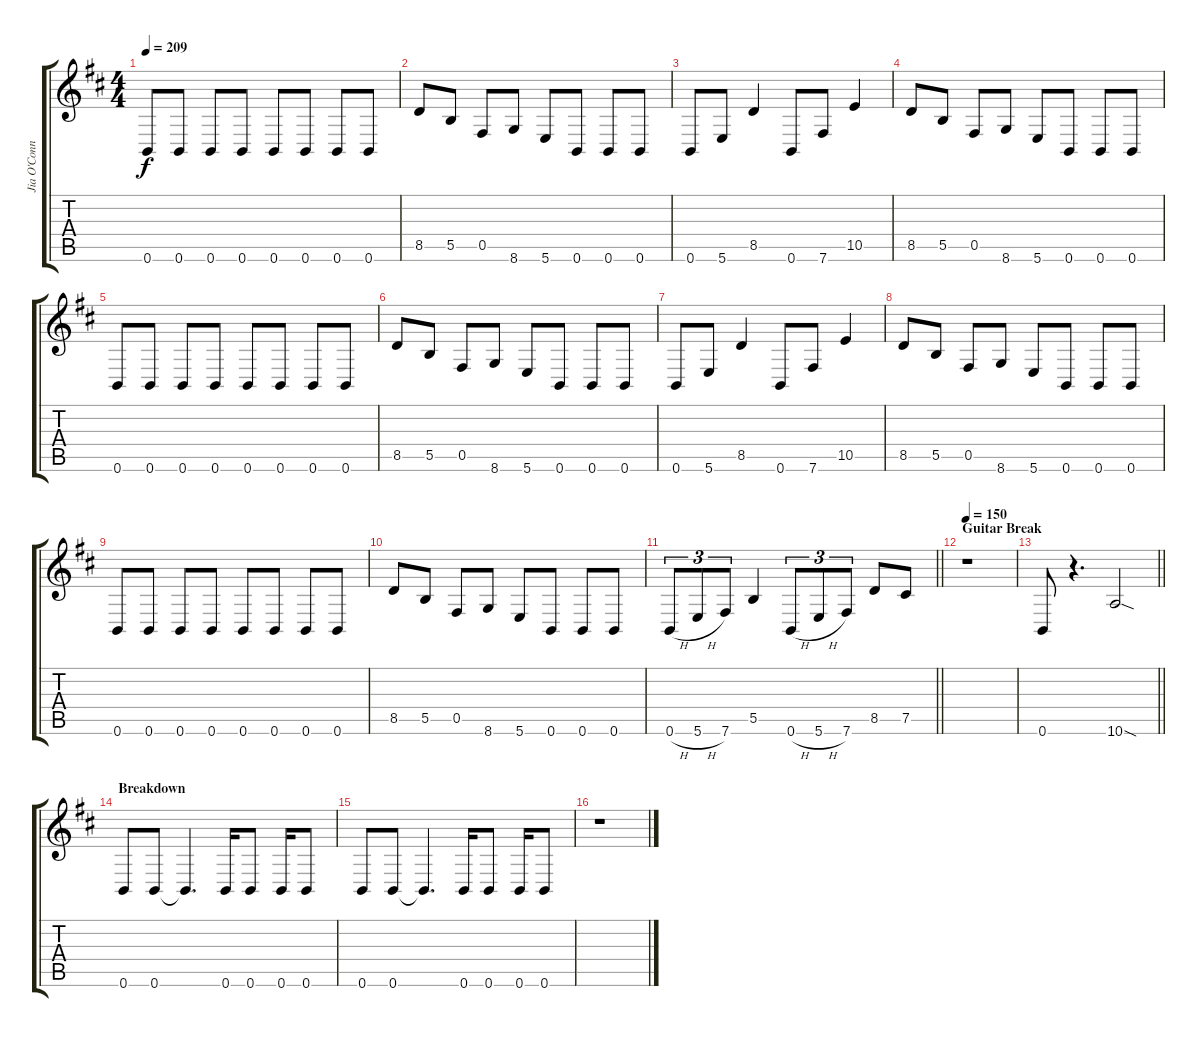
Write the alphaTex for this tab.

\track ("Jia O'Conner" "Jia O'Conn") {instrument electricbasspick}
\staff {score tabs}
\tuning (Db4 Ab3 E3 B2 Gb2 B1) {hide}
\ts (4 4)
\tempo 209
\clef g2
\ks d
0.6.8{dy f} 0.6.8 0.6.8 0.6.8 0.6.8 0.6.8 0.6.8 0.6.8 |
8.5.8 5.5.8 0.5.8 8.6.8 5.6.8 0.6.8 0.6.8 0.6.8 |
0.6.8 5.6.8 8.5.4 0.6.8 7.6.8 10.5.4 |
8.5.8 5.5.8 0.5.8 8.6.8 5.6.8 0.6.8 0.6.8 0.6.8 |
0.6.8 0.6.8 0.6.8 0.6.8 0.6.8 0.6.8 0.6.8 0.6.8 |
8.5.8 5.5.8 0.5.8 8.6.8 5.6.8 0.6.8 0.6.8 0.6.8 |
0.6.8 5.6.8 8.5.4 0.6.8 7.6.8 10.5.4 |
8.5.8 5.5.8 0.5.8 8.6.8 5.6.8 0.6.8 0.6.8 0.6.8 |
0.6.8 0.6.8 0.6.8 0.6.8 0.6.8 0.6.8 0.6.8 0.6.8 |
8.5.8 5.5.8 0.5.8 8.6.8 5.6.8 0.6.8 0.6.8 0.6.8 |
\barLineRight lightlight
0.6{h}.8{tu (3 2)} 5.6{h}.8{tu (3 2)} 7.6.8{tu (3 2)} 5.5.4 0.6{h}.8{tu (3 2)} 5.6{h}.8{tu (3 2)} 7.6.8{tu (3 2)} 8.5.8 7.5.8 |
\section ("" "Guitar Break")
\tempo 150
r.1 |
\barLineRight lightlight
0.6.8 r.4{d} 10.6{sod}.2 |
\section ("" "Breakdown")
0.6.8 0.6.8 0.6{t}.4{d} 0.6.16 0.6.8 0.6.16 0.6.8 |
0.6.8 0.6.8 0.6{t}.4{d} 0.6.16 0.6.8 0.6.16 0.6.8 |
r.1
